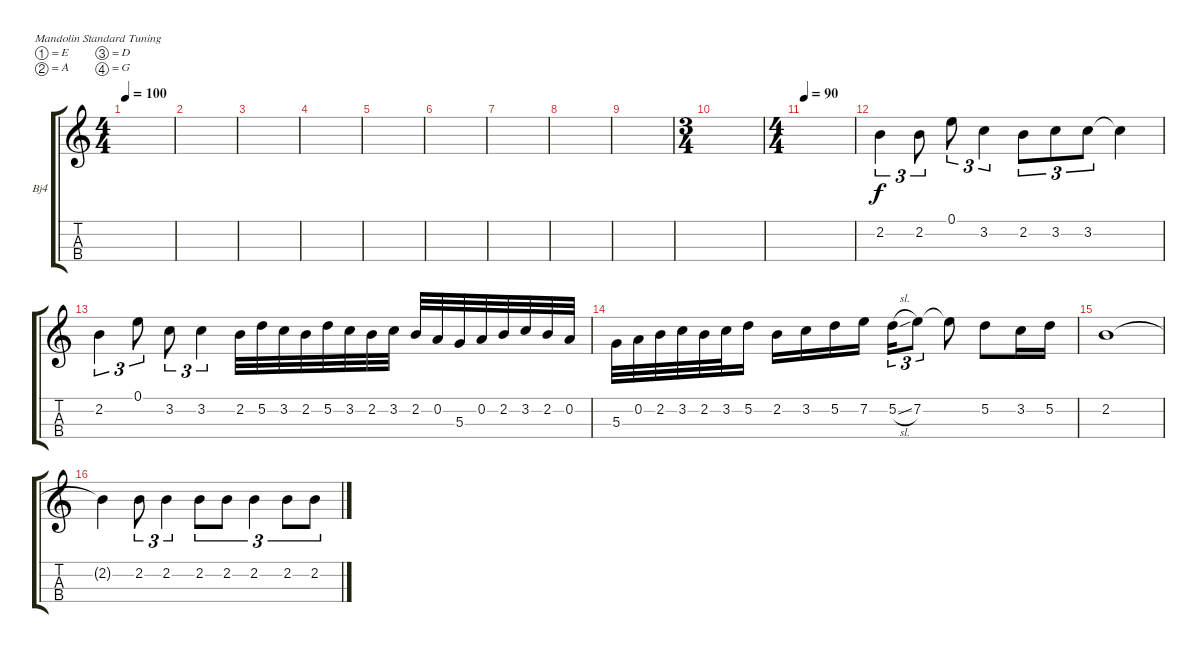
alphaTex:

\defaultSystemsLayout 4
\bracketExtendMode groupsimilarinstruments
\firstSystemTrackNameOrientation horizontal
\otherSystemsTrackNameOrientation horizontal
\track ("Banjo" "Bj4") {instrument banjo}
\staff {score tabs}
\tuning (E4 A3 D3 G2)
\displaytranspose 12
\ts (4 4)
\tempo 100
\clef g2
\ks c
|
|
|
|
|
|
|
|
|
\ts (3 4)
|
\ts (4 4)
\tempo 90
|
2.2.4{tu (3 2)} 2.2.8{tu (3 2)} 0.1.8{tu (3 2)} 3.2.4{tu (3 2)} 2.2.8{tu (3 2)} 3.2.8{tu (3 2)} 3.2.8{tu (3 2)} 3.2{t}.4 |
2.2.4{tu (3 2)} 0.1.8{tu (3 2)} 3.2.8{tu (3 2)} 3.2.4{tu (3 2)} 2.2.32 5.2.32 3.2.32 2.2.32 5.2.32 3.2.32 2.2.32 3.2.32 2.2.32 0.2.32 5.3.32 0.2.32 2.2.32 3.2.32 2.2.32 0.2.32 |
5.3.32 0.2.32 2.2.32 3.2.32 2.2.32 3.2.32 5.2.16 2.2.16 3.2.16 5.2.16 7.2.16 5.2{sl}.16{tu (3 2)} 7.2.8{tu (3 2)} 7.2{t}.8 5.2.8 3.2.16 5.2.16 |
2.2.1 |
2.2{t}.4 2.2.8{tu (3 2)} 2.2.4{tu (3 2)} 2.2.8{tu (3 2)} 2.2.8{tu (3 2)} 2.2.4{tu (3 2)} 2.2.8{tu (3 2)} 2.2.8{tu (3 2)}
